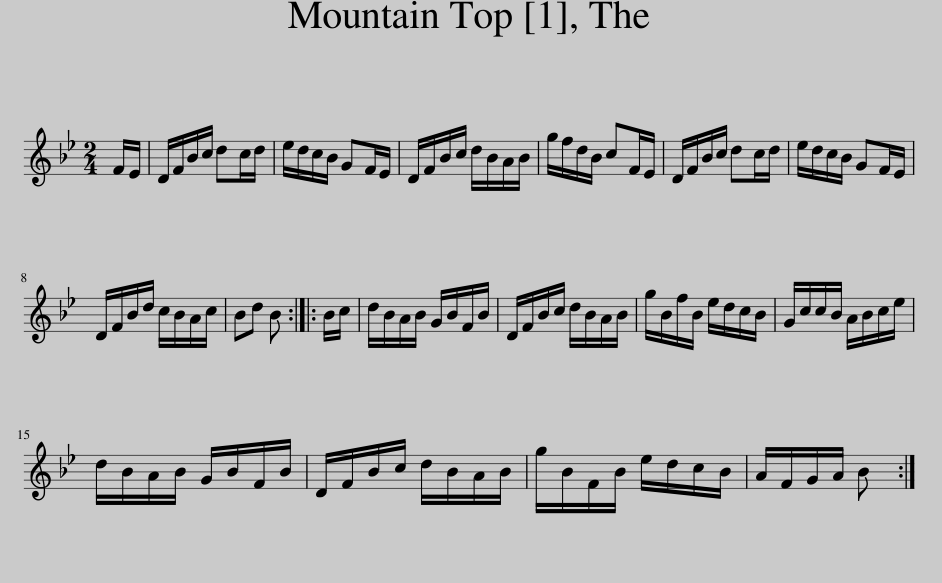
X:1
L:1/8
M:2/4
I:linebreak $
K:Bb
V:1 treble
V:1
 F/E/ | D/F/B/c/ dc/d/ | e/d/c/B/ GF/E/ | D/F/B/c/ d/B/A/B/ | g/f/d/B/ cF/E/ | %5
 D/F/B/c/ dc/d/ | e/d/c/B/ GF/E/ |$ D/F/B/d/ c/B/A/c/ | Bd B :: B/c/ | %10
 d/B/A/B/ G/B/F/B/ | D/F/B/c/ d/B/A/B/ | g/B/f/B/ e/d/c/B/ | G/c/c/B/ A/B/c/e/ |$ d/B/A/B/ G/B/F/B/ | %15
 D/F/B/c/ d/B/A/B/ | g/B/F/B/ e/d/c/B/ | A/F/G/A/ B :| %18
